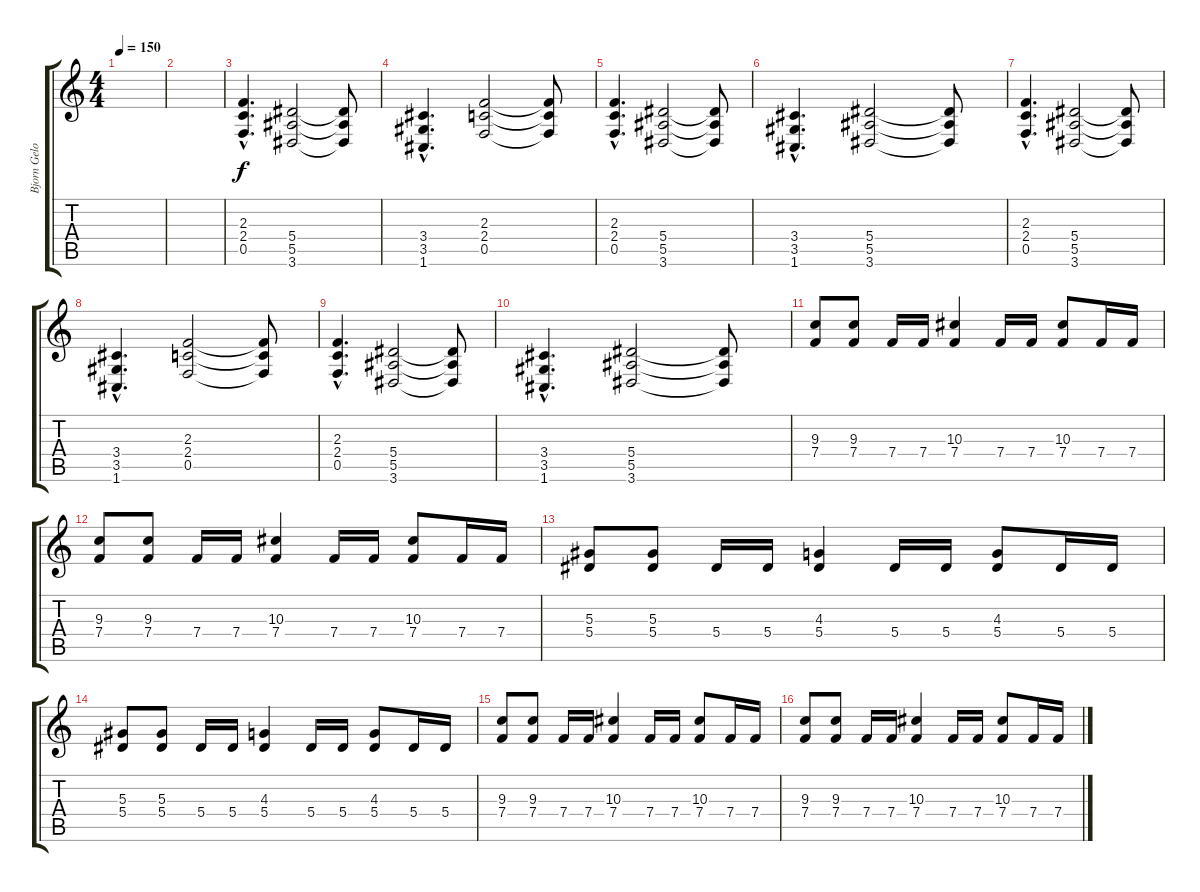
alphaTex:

\track ("Bjorn Gelotte-Gtr." "Bjorn Gelo") {instrument distortionguitar}
\staff {score tabs}
\tuning (C4 G3 Eb3 Bb2 F2 C2) {hide}
\ts (4 4)
\tempo 150
\clef g2
\ks c
|
|
(2.3{hac} 2.4{hac} 0.5{hac}).4{d balance 8} (5.4 5.5 3.6).2 (5.4{t} 5.5{t} 3.6{t}).8 |
(3.4{hac} 3.5{hac} 1.6{hac}).4{d} (2.3 2.4 0.5).2 (2.3{t} 2.4{t} 0.5{t}).8 |
(2.3{hac} 2.4{hac} 0.5{hac}).4{d} (5.4 5.5 3.6).2 (5.4{t} 5.5{t} 3.6{t}).8 |
(3.4{hac} 3.5{hac} 1.6{hac}).4{d} (5.4 5.5 3.6).2 (5.4{t} 5.5{t} 3.6{t}).8 |
(2.3{hac} 2.4{hac} 0.5{hac}).4{d} (5.4 5.5 3.6).2 (5.4{t} 5.5{t} 3.6{t}).8 |
(3.4{hac} 3.5{hac} 1.6{hac}).4{d} (2.3 2.4 0.5).2 (2.3{t} 2.4{t} 0.5{t}).8 |
(2.3{hac} 2.4{hac} 0.5{hac}).4{d} (5.4 5.5 3.6).2 (5.4{t} 5.5{t} 3.6{t}).8 |
(3.4{hac} 3.5{hac} 1.6{hac}).4{d} (5.4 5.5 3.6).2 (5.4{t} 5.5{t} 3.6{t}).8 |
(9.3 7.4).8{balance 12} (9.3 7.4).8 7.4.16 7.4.16 (10.3 7.4).4 7.4.16 7.4.16 (10.3 7.4).8 7.4.16 7.4.16 |
(9.3 7.4).8 (9.3 7.4).8 7.4.16 7.4.16 (10.3 7.4).4 7.4.16 7.4.16 (10.3 7.4).8 7.4.16 7.4.16 |
(5.3 5.4).8 (5.3 5.4).8 5.4.16 5.4.16 (4.3 5.4).4 5.4.16 5.4.16 (4.3 5.4).8 5.4.16 5.4.16 |
(5.3 5.4).8 (5.3 5.4).8 5.4.16 5.4.16 (4.3 5.4).4 5.4.16 5.4.16 (4.3 5.4).8 5.4.16 5.4.16 |
(9.3 7.4).8 (9.3 7.4).8 7.4.16 7.4.16 (10.3 7.4).4 7.4.16 7.4.16 (10.3 7.4).8 7.4.16 7.4.16 |
(9.3 7.4).8 (9.3 7.4).8 7.4.16 7.4.16 (10.3 7.4).4 7.4.16 7.4.16 (10.3 7.4).8 7.4.16 7.4.16
